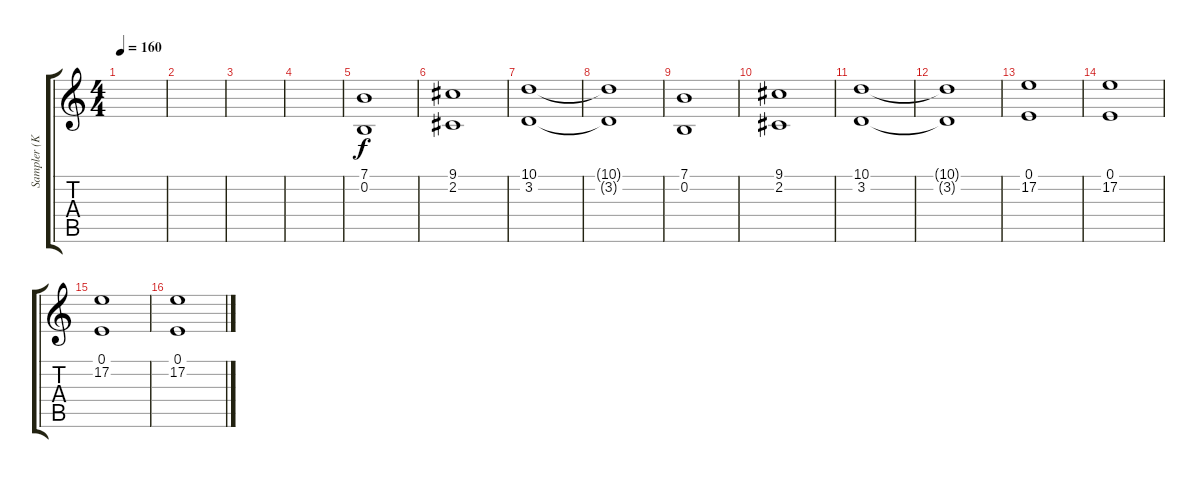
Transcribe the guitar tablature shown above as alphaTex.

\track ("Sampler (Korg M3)" "Sampler (K") {instrument synthstrings2}
\staff {score tabs}
\tuning (E4 B3 G3 D3 A2 E2) {hide}
\ts (4 4)
\tempo 160
\clef g2
\ks c
|
|
|
|
(7.1 0.2).1 |
(9.1 2.2).1 |
(10.1 3.2).1 |
(10.1{t} 3.2{t}).1 |
(7.1 0.2).1 |
(9.1 2.2).1 |
(10.1 3.2).1 |
(10.1{t} 3.2{t}).1 |
(0.1 17.2).1 |
(0.1 17.2).1 |
(0.1 17.2).1 |
(0.1 17.2).1
